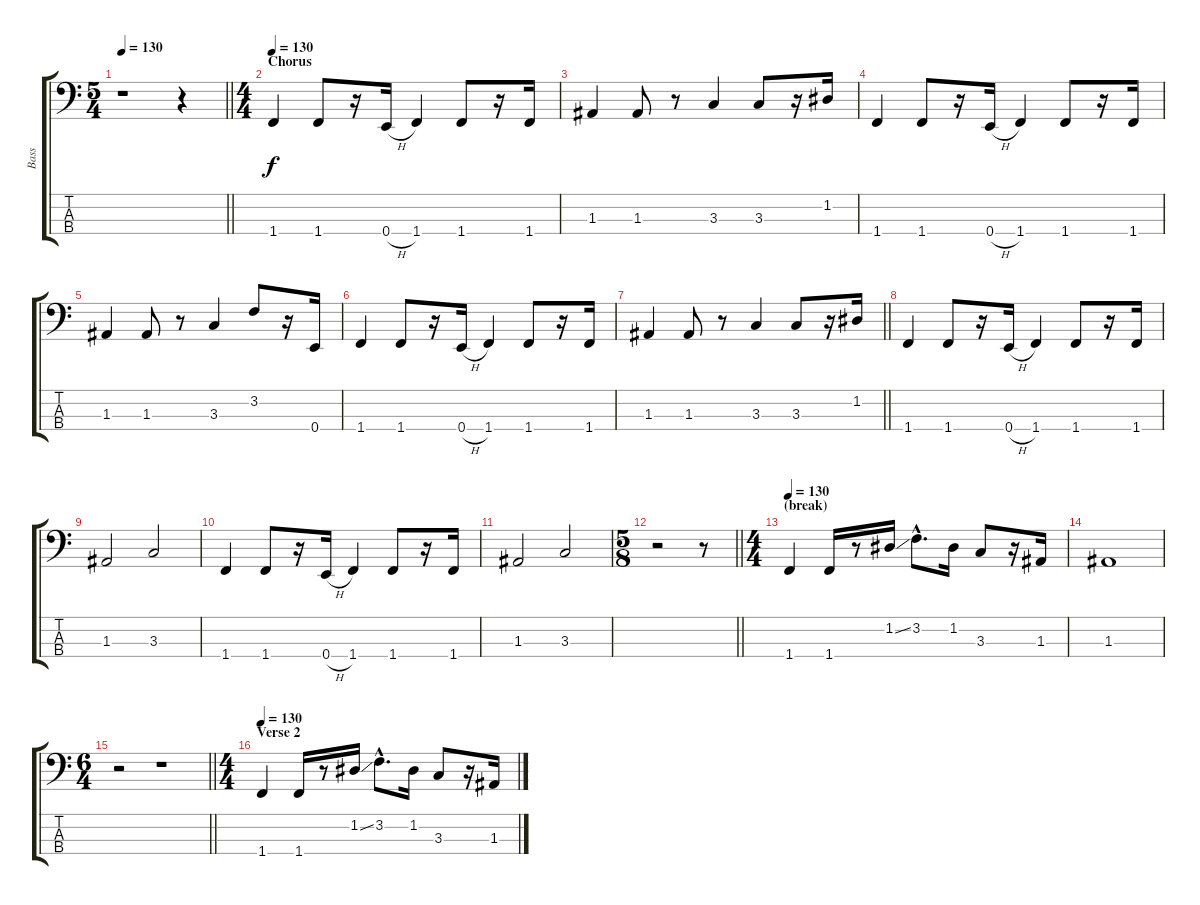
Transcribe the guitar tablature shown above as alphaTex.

\track ("Bass" "Bass") {instrument electricbassfinger}
\staff {score tabs}
\tuning (G2 D2 A1 E1) {hide}
\ts (5 4)
\tempo 130
\clef f4
\barLineRight lightlight
\ks c
r.1{dy f} r.4 |
\ts (4 4)
\section ("" "Chorus")
\tempo 130
1.4.4 1.4.8 r.16 0.4{h}.16 1.4.4 1.4.8 r.16 1.4.16 |
1.3.4 1.3.8 r.8 3.3.4 3.3.8 r.16 1.2.16 |
1.4.4 1.4.8 r.16 0.4{h}.16 1.4.4 1.4.8 r.16 1.4.16 |
1.3.4 1.3.8 r.8 3.3.4 3.2.8 r.16 0.4.16 |
1.4.4 1.4.8 r.16 0.4{h}.16 1.4.4 1.4.8 r.16 1.4.16 |
\barLineRight lightlight
1.3.4 1.3.8 r.8 3.3.4 3.3.8 r.16 1.2.16 |
1.4.4 1.4.8 r.16 0.4{h}.16 1.4.4 1.4.8 r.16 1.4.16 |
1.3.2 3.3.2 |
1.4.4 1.4.8 r.16 0.4{h}.16 1.4.4 1.4.8 r.16 1.4.16 |
1.3.2 3.3.2 |
\ts (5 8)
\barLineRight lightlight
r.2 r.8 |
\ts (4 4)
\section ("" "(break)")
\tempo 130
1.4.4 1.4.16 r.8 1.2{ss}.16 3.2{hac}.8{d} 1.2.16 3.3.8 r.16 1.3.16 |
1.3.1 |
\ts (6 4)
\barLineRight lightlight
r.2 r.1 |
\ts (4 4)
\section ("" "Verse 2")
\tempo 130
1.4.4 1.4.16 r.8 1.2{ss}.16 3.2{hac}.8{d} 1.2.16 3.3.8 r.16 1.3.16
